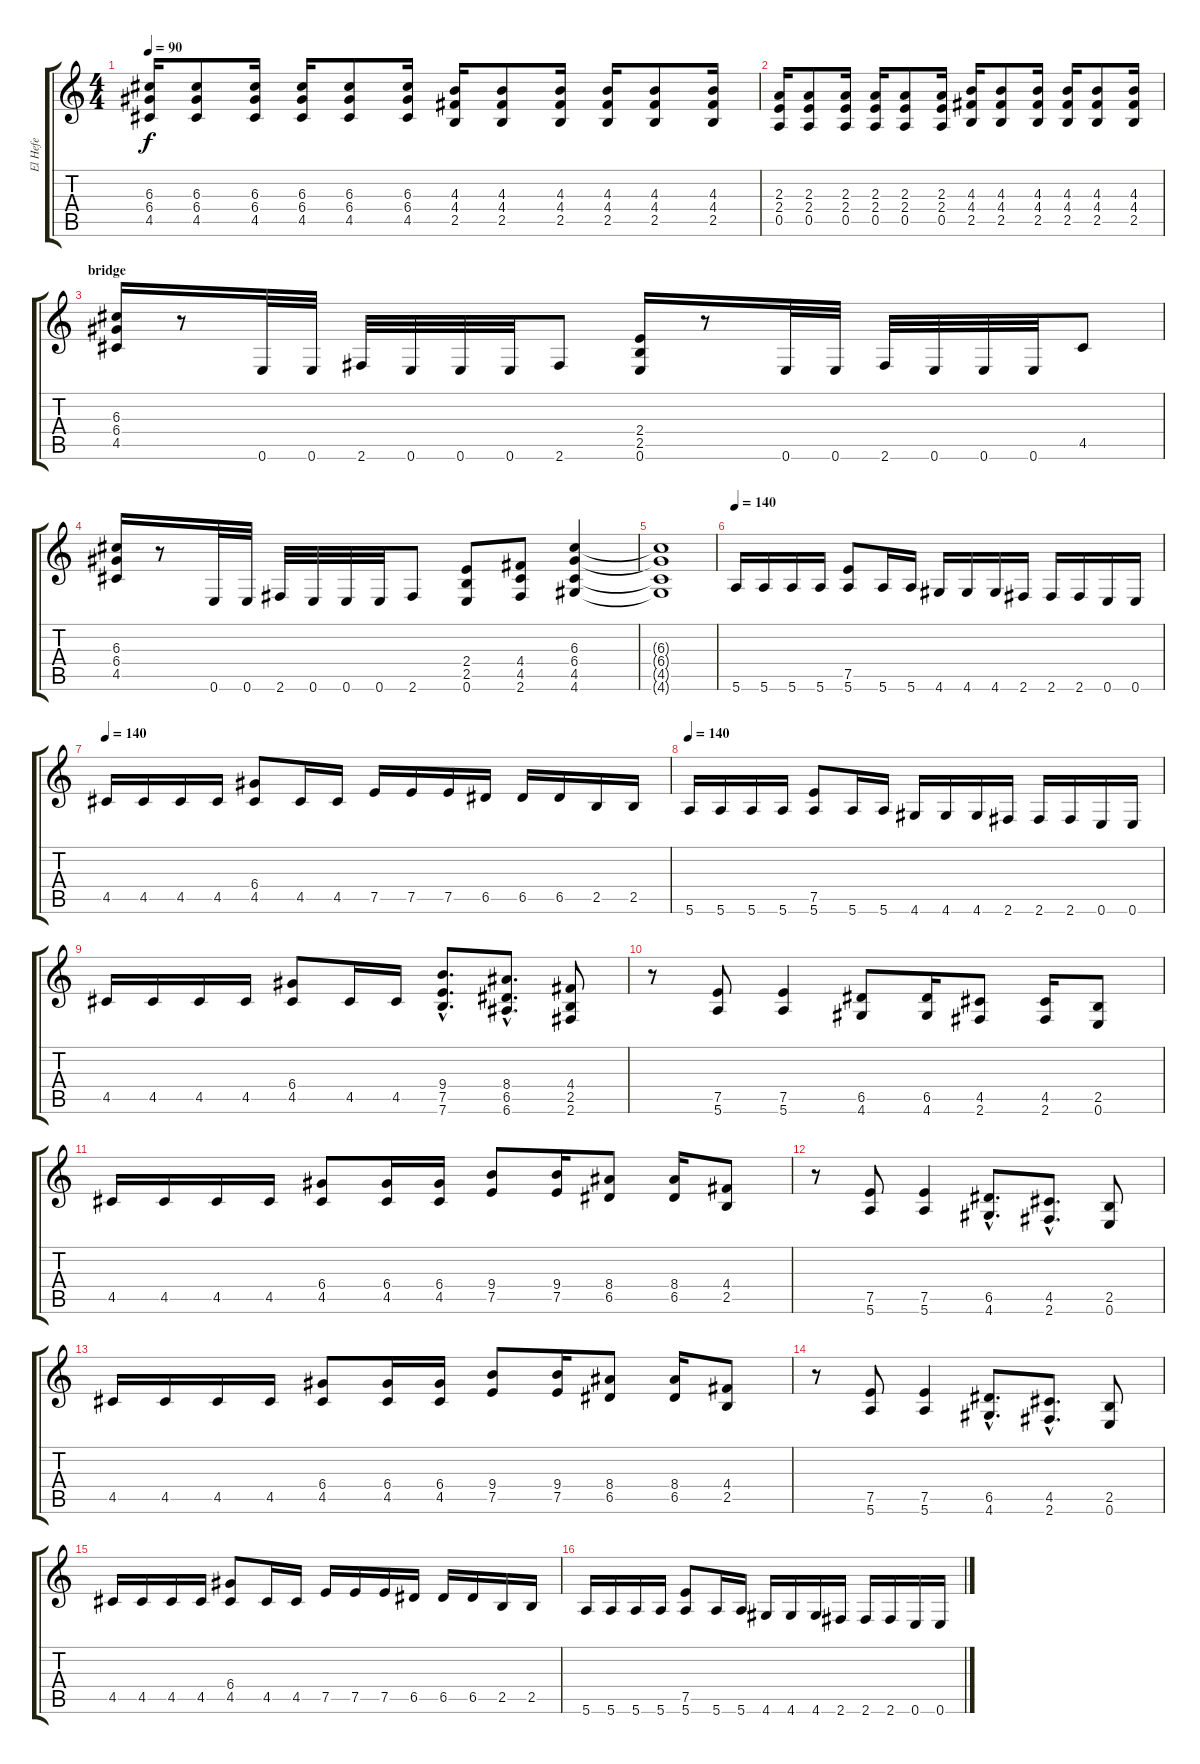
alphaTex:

\track ("El Hefe" "El Hefe") {instrument electricguitarmuted}
\staff {score tabs}
\tuning (E4 B3 G3 D3 A2 E2) {hide}
\ts (4 4)
\tempo 90
\clef g2
\ks c
(6.3 6.4 4.5).16{dy f} (6.3 6.4 4.5).8 (6.3 6.4 4.5).16 (6.3 6.4 4.5).16 (6.3 6.4 4.5).8 (6.3 6.4 4.5).16 (4.3 4.4 2.5).16 (4.3 4.4 2.5).8 (4.3 4.4 2.5).16 (4.3 4.4 2.5).16 (4.3 4.4 2.5).8 (4.3 4.4 2.5).16 |
(2.3 2.4 0.5).16 (2.3 2.4 0.5).8 (2.3 2.4 0.5).16 (2.3 2.4 0.5).16 (2.3 2.4 0.5).8 (2.3 2.4 0.5).16 (4.3 4.4 2.5).16 (4.3 4.4 2.5).8 (4.3 4.4 2.5).16 (4.3 4.4 2.5).16 (4.3 4.4 2.5).8 (4.3 4.4 2.5).16 |
\section ("" "bridge")
(6.3 6.4 4.5).16 r.8 0.6.32 0.6.32 2.6.32 0.6.32 0.6.32 0.6.32 2.6.8 (2.4 2.5 0.6).16 r.8 0.6.32 0.6.32 2.6.32 0.6.32 0.6.32 0.6.32 4.5.8 |
(6.3 6.4 4.5).16 r.8 0.6.32 0.6.32 2.6.32 0.6.32 0.6.32 0.6.32 2.6.8 (2.4 2.5 0.6).8 (4.4 4.5 2.6).8 (6.3 6.4 4.5 4.6).4 |
(6.3{t} 6.4{t} 4.5{t} 4.6{t}).1 |
\tempo 140
5.6.16{instrument electricguitarmuted} 5.6.16 5.6.16 5.6.16 (7.5 5.6).8{instrument distortionguitar} 5.6.16{instrument electricguitarmuted} 5.6.16 4.6.16 4.6.16 4.6.16 2.6.16 2.6.16 2.6.16 0.6.16 0.6.16 |
\tempo 140
4.5.16 4.5.16 4.5.16 4.5.16 (6.4 4.5).8{instrument distortionguitar} 4.5.16{instrument electricguitarmuted} 4.5.16 7.5.16 7.5.16 7.5.16 6.5.16 6.5.16 6.5.16 2.5.16 2.5.16 |
\tempo 140
5.6.16{instrument electricguitarmuted} 5.6.16 5.6.16 5.6.16 (7.5 5.6).8{instrument distortionguitar} 5.6.16{instrument electricguitarmuted} 5.6.16 4.6.16 4.6.16 4.6.16 2.6.16 2.6.16 2.6.16 0.6.16 0.6.16 |
4.5.16 4.5.16 4.5.16 4.5.16 (6.4 4.5).8{instrument distortionguitar} 4.5.16{instrument electricguitarmuted} 4.5.16 (9.4{hac} 7.5{hac} 7.6{hac}).8{d instrument distortionguitar} (8.4{hac} 6.5{hac} 6.6{hac}).8{d} (4.4 2.5 2.6).8 |
r.8 (7.5 5.6).8 (7.5 5.6).4 (6.5 4.6).8 (6.5 4.6).16 (4.5 2.6).8 (4.5 2.6).16 (2.5 0.6).8 |
4.5.16{instrument electricguitarmuted} 4.5.16 4.5.16 4.5.16 (6.4 4.5).8{instrument distortionguitar} (6.4 4.5).16 (6.4 4.5).16 (9.4 7.5).8 (9.4 7.5).16 (8.4 6.5).8 (8.4 6.5).16 (4.4 2.5).8 |
r.8 (7.5 5.6).8 (7.5 5.6).4 (6.5{hac} 4.6{hac}).8{d} (4.5{hac} 2.6{hac}).8{d} (2.5 0.6).8 |
4.5.16{instrument electricguitarmuted} 4.5.16 4.5.16 4.5.16 (6.4 4.5).8{instrument distortionguitar} (6.4 4.5).16 (6.4 4.5).16 (9.4 7.5).8 (9.4 7.5).16 (8.4 6.5).8 (8.4 6.5).16 (4.4 2.5).8 |
r.8 (7.5 5.6).8 (7.5 5.6).4 (6.5{hac} 4.6{hac}).8{d} (4.5{hac} 2.6{hac}).8{d} (2.5 0.6).8 |
4.5.16{instrument electricguitarmuted} 4.5.16 4.5.16 4.5.16 (6.4 4.5).8{instrument distortionguitar} 4.5.16{instrument electricguitarmuted} 4.5.16 7.5.16 7.5.16 7.5.16 6.5.16 6.5.16 6.5.16 2.5.16 2.5.16 |
5.6.16{instrument electricguitarmuted} 5.6.16 5.6.16 5.6.16 (7.5 5.6).8{instrument distortionguitar} 5.6.16{instrument electricguitarmuted} 5.6.16 4.6.16 4.6.16 4.6.16 2.6.16 2.6.16 2.6.16 0.6.16 0.6.16
